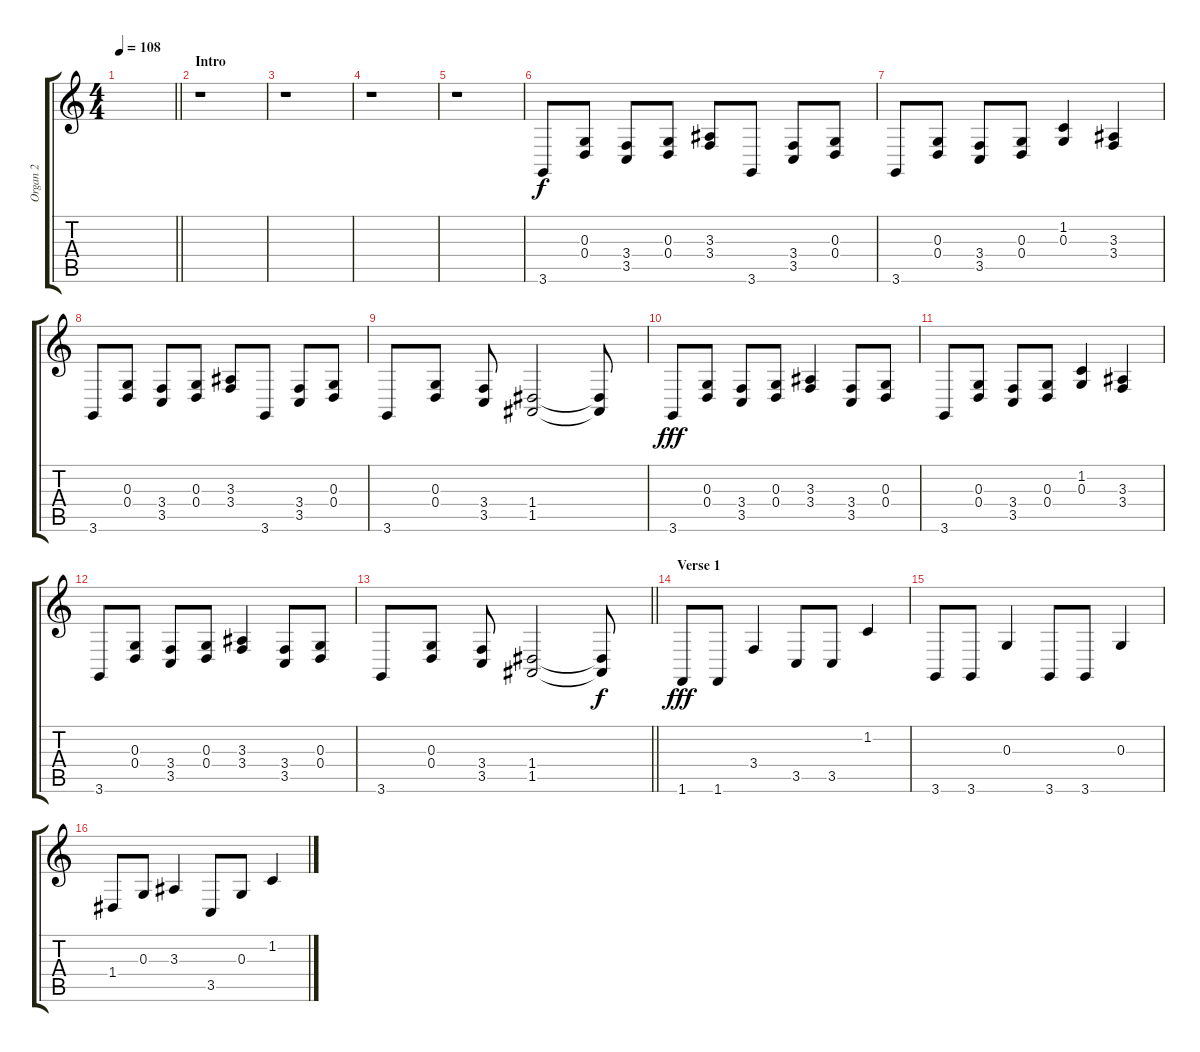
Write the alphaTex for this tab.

\track ("Organ 2" "Organ 2") {instrument churchorgan}
\staff {score tabs}
\tuning (E4 B3 G3 D3 A2 E2) {hide}
\ts (4 4)
\tempo 108
\clef g2
\barLineRight lightlight
\ks c
|
\section ("" "Intro")
r.1 |
r.1 |
r.1 |
r.1 |
3.6.8 (0.3 0.4).8 (3.4 3.5).8 (0.3 0.4).8 (3.3 3.4).8 3.6.8 (3.4 3.5).8 (0.3 0.4).8 |
3.6.8 (0.3 0.4).8 (3.4 3.5).8 (0.3 0.4).8 (1.2 0.3).4 (3.3 3.4).4 |
3.6.8 (0.3 0.4).8 (3.4 3.5).8 (0.3 0.4).8 (3.3 3.4).8 3.6.8 (3.4 3.5).8 (0.3 0.4).8 |
3.6.8 (0.3 0.4).8 (3.4 3.5).8 (1.4 1.5).2 (1.4{t} 1.5{t}).8{dy f} |
3.6.8{dy fff} (0.3 0.4).8 (3.4 3.5).8 (0.3 0.4).8 (3.3 3.4).4 (3.4 3.5).8 (0.3 0.4).8 |
3.6.8 (0.3 0.4).8 (3.4 3.5).8 (0.3 0.4).8 (1.2 0.3).4 (3.3 3.4).4 |
3.6.8 (0.3 0.4).8 (3.4 3.5).8 (0.3 0.4).8 (3.3 3.4).4 (3.4 3.5).8 (0.3 0.4).8 |
\barLineRight lightlight
3.6.8 (0.3 0.4).8 (3.4 3.5).8 (1.4 1.5).2 (1.4{t} 1.5{t}).8{dy f} |
\section ("" "Verse 1")
1.6.8{dy fff} 1.6.8 3.4.4 3.5.8 3.5.8 1.2.4 |
3.6.8 3.6.8 0.3.4 3.6.8 3.6.8 0.3.4 |
1.4.8 0.3.8 3.3.4 3.5.8 0.3.8 1.2.4
